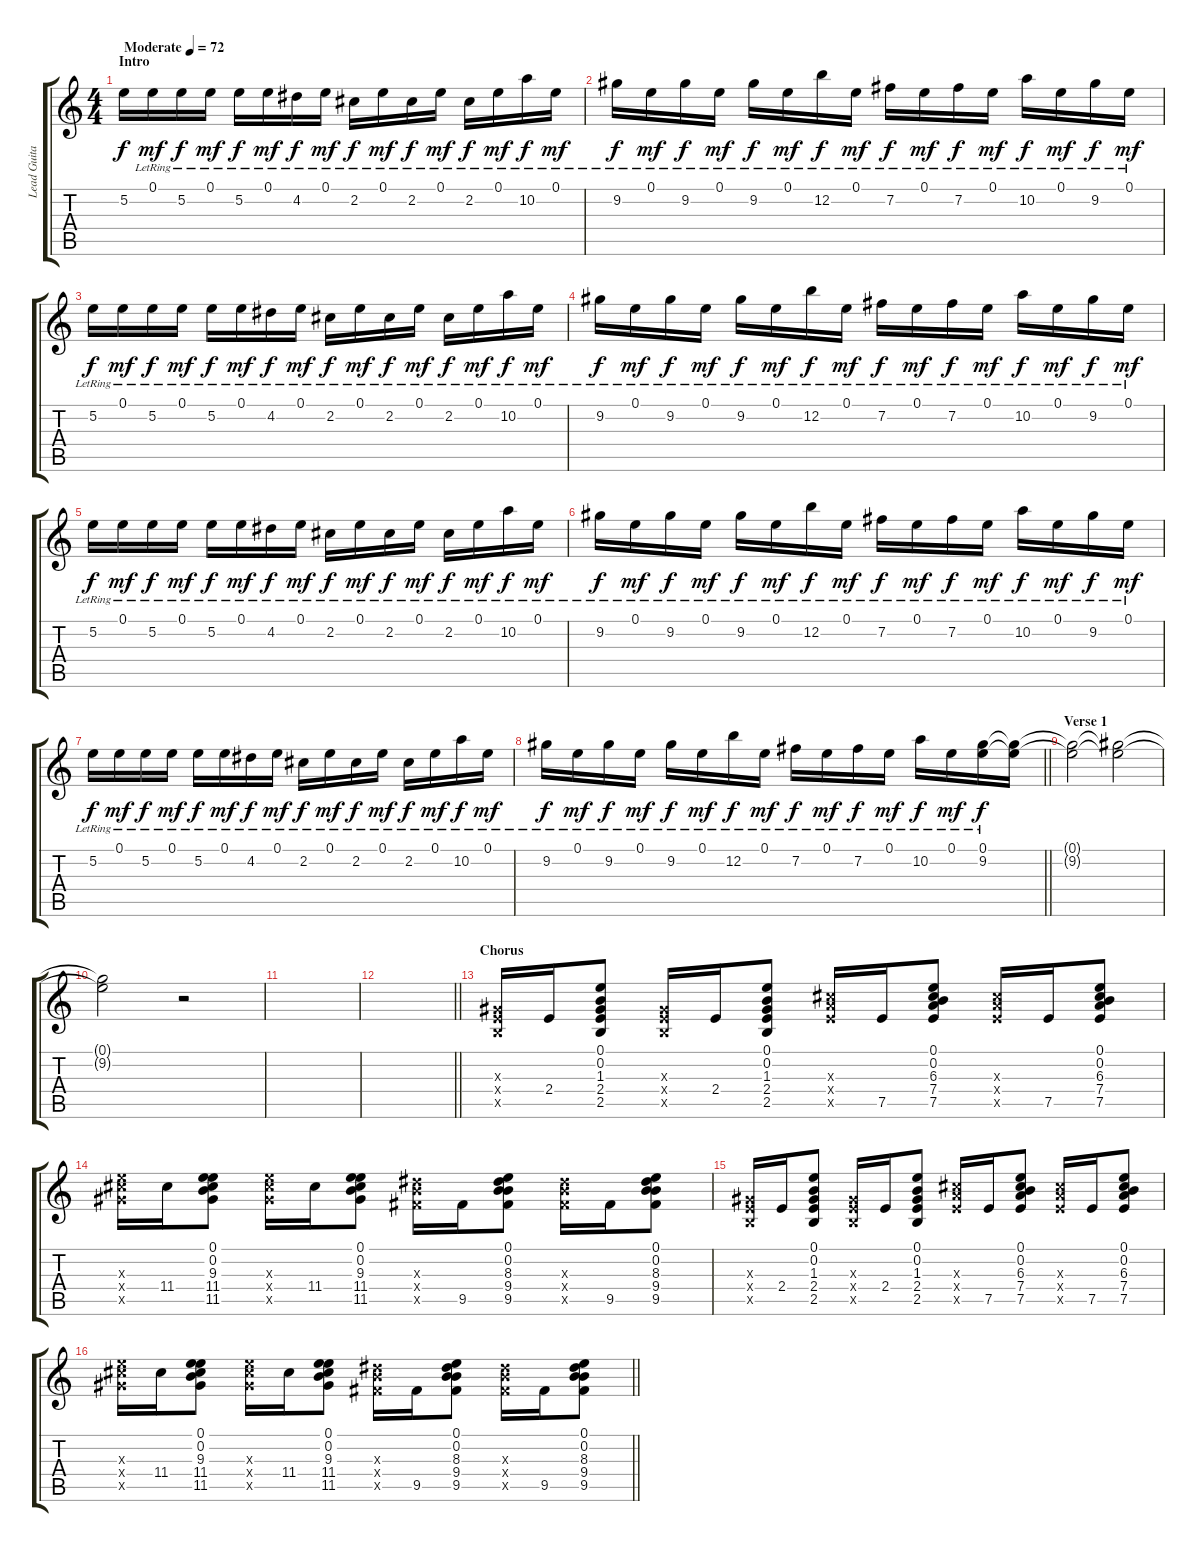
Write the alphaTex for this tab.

\track ("Lead Guitar" "Lead Guita") {instrument distortionguitar}
\staff {score tabs}
\tuning (E4 B3 G3 D3 A2 E2) {hide}
\ts (4 4)
\section ("" "Intro")
\tempo (72 "Moderate")
\clef g2
\ks c
5.2.16{dy f instrument distortionguitar} 0.1{lr}.16{dy mf} 5.2{lr}.16{dy f} 0.1{lr}.16{dy mf} 5.2{lr}.16{dy f} 0.1{lr}.16{dy mf} 4.2{lr}.16{dy f} 0.1{lr}.16{dy mf} 2.2{lr}.16{dy f} 0.1{lr}.16{dy mf} 2.2{lr}.16{dy f} 0.1{lr}.16{dy mf} 2.2{lr}.16{dy f} 0.1{lr}.16{dy mf} 10.2{lr}.16{dy f} 0.1{lr}.16{dy mf} |
9.2{lr}.16{dy f} 0.1{lr}.16{dy mf} 9.2{lr}.16{dy f} 0.1{lr}.16{dy mf} 9.2{lr}.16{dy f} 0.1{lr}.16{dy mf} 12.2{lr}.16{dy f} 0.1{lr}.16{dy mf} 7.2{lr}.16{dy f} 0.1{lr}.16{dy mf} 7.2{lr}.16{dy f} 0.1{lr}.16{dy mf} 10.2{lr}.16{dy f} 0.1{lr}.16{dy mf} 9.2{lr}.16{dy f} 0.1{lr}.16{dy mf} |
5.2{lr}.16{dy f} 0.1{lr}.16{dy mf} 5.2{lr}.16{dy f} 0.1{lr}.16{dy mf} 5.2{lr}.16{dy f} 0.1{lr}.16{dy mf} 4.2{lr}.16{dy f} 0.1{lr}.16{dy mf} 2.2{lr}.16{dy f} 0.1{lr}.16{dy mf} 2.2{lr}.16{dy f} 0.1{lr}.16{dy mf} 2.2{lr}.16{dy f} 0.1{lr}.16{dy mf} 10.2{lr}.16{dy f} 0.1{lr}.16{dy mf} |
9.2{lr}.16{dy f} 0.1{lr}.16{dy mf} 9.2{lr}.16{dy f} 0.1{lr}.16{dy mf} 9.2{lr}.16{dy f} 0.1{lr}.16{dy mf} 12.2{lr}.16{dy f} 0.1{lr}.16{dy mf} 7.2{lr}.16{dy f} 0.1{lr}.16{dy mf} 7.2{lr}.16{dy f} 0.1{lr}.16{dy mf} 10.2{lr}.16{dy f} 0.1{lr}.16{dy mf} 9.2{lr}.16{dy f} 0.1{lr}.16{dy mf} |
5.2{lr}.16{dy f} 0.1{lr}.16{dy mf} 5.2{lr}.16{dy f} 0.1{lr}.16{dy mf} 5.2{lr}.16{dy f} 0.1{lr}.16{dy mf} 4.2{lr}.16{dy f} 0.1{lr}.16{dy mf} 2.2{lr}.16{dy f} 0.1{lr}.16{dy mf} 2.2{lr}.16{dy f} 0.1{lr}.16{dy mf} 2.2{lr}.16{dy f} 0.1{lr}.16{dy mf} 10.2{lr}.16{dy f} 0.1{lr}.16{dy mf} |
9.2{lr}.16{dy f} 0.1{lr}.16{dy mf} 9.2{lr}.16{dy f} 0.1{lr}.16{dy mf} 9.2{lr}.16{dy f} 0.1{lr}.16{dy mf} 12.2{lr}.16{dy f} 0.1{lr}.16{dy mf} 7.2{lr}.16{dy f} 0.1{lr}.16{dy mf} 7.2{lr}.16{dy f} 0.1{lr}.16{dy mf} 10.2{lr}.16{dy f} 0.1{lr}.16{dy mf} 9.2{lr}.16{dy f} 0.1{lr}.16{dy mf} |
5.2{lr}.16{dy f} 0.1{lr}.16{dy mf} 5.2{lr}.16{dy f} 0.1{lr}.16{dy mf} 5.2{lr}.16{dy f} 0.1{lr}.16{dy mf} 4.2{lr}.16{dy f} 0.1{lr}.16{dy mf} 2.2{lr}.16{dy f} 0.1{lr}.16{dy mf} 2.2{lr}.16{dy f} 0.1{lr}.16{dy mf} 2.2{lr}.16{dy f} 0.1{lr}.16{dy mf} 10.2{lr}.16{dy f} 0.1{lr}.16{dy mf} |
\barLineRight lightlight
9.2{lr}.16{dy f} 0.1{lr}.16{dy mf} 9.2{lr}.16{dy f} 0.1{lr}.16{dy mf} 9.2{lr}.16{dy f} 0.1{lr}.16{dy mf} 12.2{lr}.16{dy f} 0.1{lr}.16{dy mf} 7.2{lr}.16{dy f} 0.1{lr}.16{dy mf} 7.2{lr}.16{dy f} 0.1{lr}.16{dy mf} 10.2{lr}.16{dy f} 0.1{lr}.16{dy mf} (0.1 9.2{lr}).16{dy f} (0.1{t} 9.2{t}).16 |
\section ("" "Verse 1")
(0.1{t} 9.2{t}).2 (0.1{t} 9.2{t}).2{volume 0} |
(0.1{t} 9.2{t}).2 r.2 |
|
\barLineRight lightlight
|
\section ("" "Chorus")
(1.3{x} 2.4{x} 2.5{x}).16{volume 11} 2.4.16 (0.1 0.2 1.3 2.4 2.5).8 (1.3{x} 2.4{x} 2.5{x}).16 2.4.16 (0.1 0.2 1.3 2.4 2.5).8 (6.3{x} 7.4{x} 7.5{x}).16 7.5.16 (0.1 0.2 6.3 7.4 7.5).8 (6.3{x} 7.4{x} 7.5{x}).16 7.5.16 (0.1 0.2 6.3 7.4 7.5).8 |
(9.3{x} 11.4{x} 11.5{x}).16 11.4.16 (0.1 0.2 9.3 11.4 11.5).8 (9.3{x} 11.4{x} 11.5{x}).16 11.4.16 (0.1 0.2 9.3 11.4 11.5).8 (8.3{x} 9.4{x} 9.5{x}).16 9.5.16 (0.1 0.2 8.3 9.4 9.5).8 (8.3{x} 9.4{x} 9.5{x}).16 9.5.16 (0.1 0.2 8.3 9.4 9.5).8 |
(1.3{x} 2.4{x} 2.5{x}).16 2.4.16 (0.1 0.2 1.3 2.4 2.5).8 (1.3{x} 2.4{x} 2.5{x}).16 2.4.16 (0.1 0.2 1.3 2.4 2.5).8 (6.3{x} 7.4{x} 7.5{x}).16 7.5.16 (0.1 0.2 6.3 7.4 7.5).8 (6.3{x} 7.4{x} 7.5{x}).16 7.5.16 (0.1 0.2 6.3 7.4 7.5).8 |
\barLineRight lightlight
(9.3{x} 11.4{x} 11.5{x}).16 11.4.16 (0.1 0.2 9.3 11.4 11.5).8 (9.3{x} 11.4{x} 11.5{x}).16 11.4.16 (0.1 0.2 9.3 11.4 11.5).8 (8.3{x} 9.4{x} 9.5{x}).16 9.5.16 (0.1 0.2 8.3 9.4 9.5).8 (8.3{x} 9.4{x} 9.5{x}).16 9.5.16 (0.1 0.2 8.3 9.4 9.5).8
